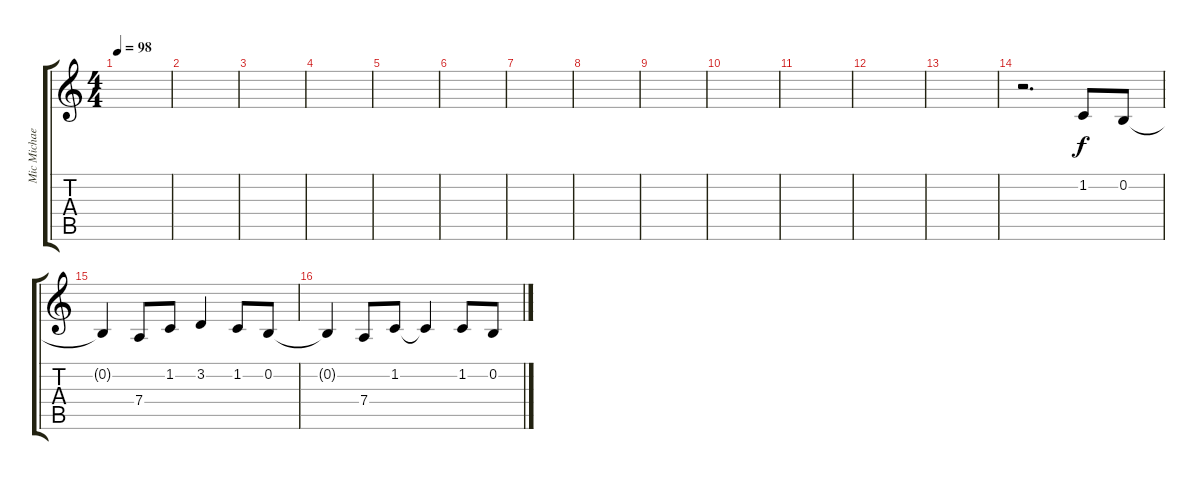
\track ("Mic Michaeli" "Mic Michae") {instrument stringensemble1}
\staff {score tabs}
\tuning (E4 B3 G3 D3 A2 E2) {hide}
\ts (4 4)
\tempo 98
\clef g2
\ks c
|
|
|
|
|
|
|
|
|
|
|
|
|
r.2{d} 1.2.8{volume 12} 0.2.8 |
0.2{t}.4 7.4.8 1.2.8 3.2.4 1.2.8 0.2.8 |
0.2{t}.4 7.4.8 1.2.8 1.2{t}.4 1.2.8 0.2.8
